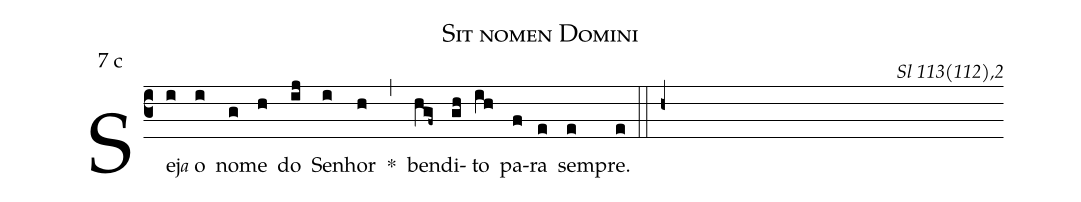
name: Sit nomen Domini;
mode: 7;
mode-differentia: c;
commentary: Sl 113(112),2;
%%
(c3)

Se(i)j<e>a</e> o(i) no(g)me(h) do(ij) Se(i)nhor(h) *(,) ben(hgf~)di(gh)to(ih) pa(f)ra(e) sem(e)pre.(e)

(::)

(h+)
